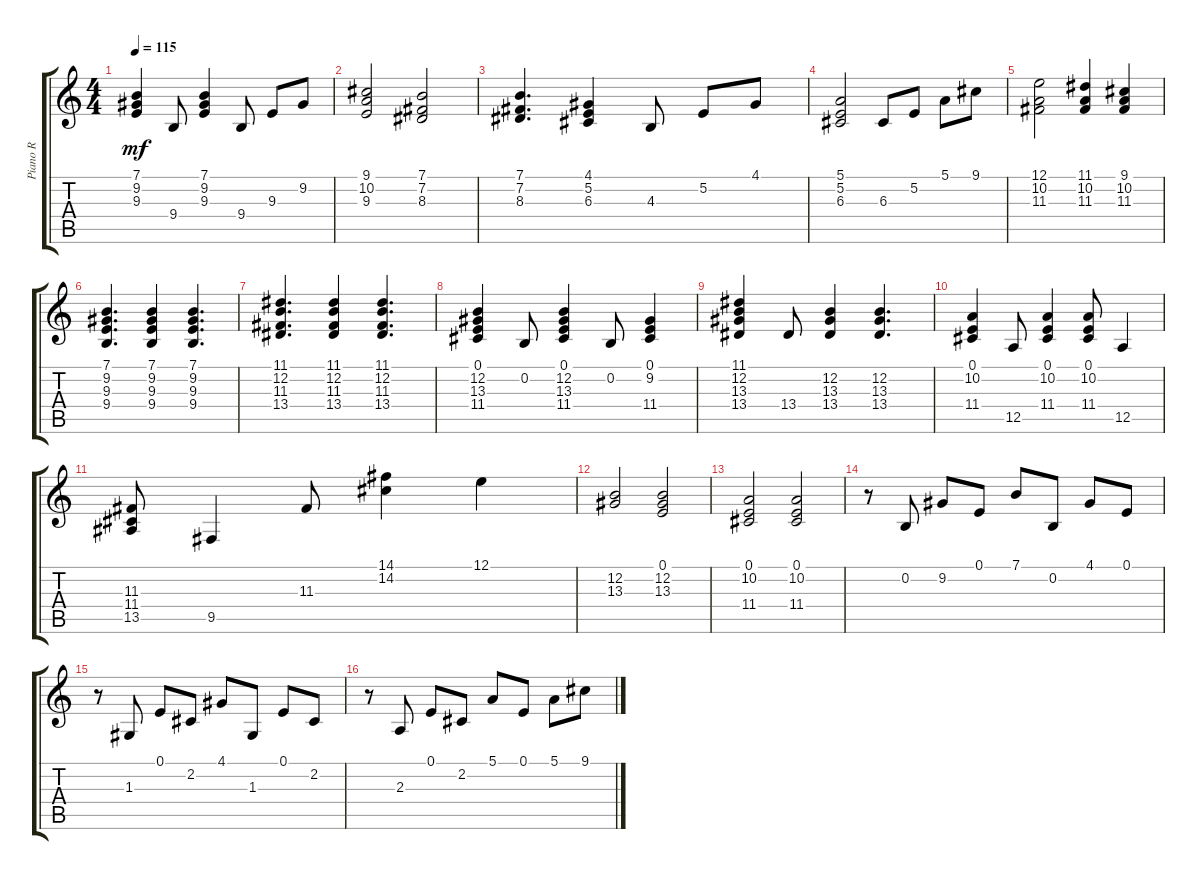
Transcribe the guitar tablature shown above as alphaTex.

\track ("Piano R" "Piano R") {instrument acousticgrandpiano}
\staff {score tabs}
\tuning (E4 B3 G3 D3 A2 E2) {hide}
\ts (4 4)
\tempo 115
\clef g2
\ks c
(7.1 9.2 9.3).4{dy mf} 9.4.8 (7.1 9.2 9.3).4 9.4.8 9.3.8 9.2.8 |
(9.1 10.2 9.3).2 (7.1 7.2 8.3).2 |
(7.1 7.2 8.3).4{d} (4.1 5.2 6.3).4 4.3.8 5.2.8 4.1.8 |
(5.1 5.2 6.3).2 6.3.8 5.2.8 5.1.8 9.1.8 |
(12.1 10.2 11.3).2 (11.1 10.2 11.3).4 (9.1 10.2 11.3).4 |
(7.1 9.2 9.3 9.4).4{d} (7.1 9.2 9.3 9.4).4 (7.1 9.2 9.3 9.4).4{d} |
(11.1 12.2 11.3 13.4).4{d} (11.1 12.2 11.3 13.4).4 (11.1 12.2 11.3 13.4).4{d} |
(0.1 12.2 13.3 11.4).4 0.2.8 (0.1 12.2 13.3 11.4).4 0.2.8 (0.1 9.2 11.4).4 |
(11.1 12.2 13.3 13.4).4 13.4.8 (12.2 13.3 13.4).4 (12.2 13.3 13.4).4{d} |
(0.1 10.2 11.4).4 12.5.8 (0.1 10.2 11.4).4 (0.1 10.2 11.4).8 12.5.4 |
(11.3 11.4 13.5).8 9.5.4 11.3.8 (14.1 14.2).4 12.1.4 |
(12.2 13.3).2 (0.1 12.2 13.3).2 |
(0.1 10.2 11.4).2 (0.1 10.2 11.4).2 |
r.8 0.2.8 9.2.8 0.1.8 7.1.8 0.2.8 4.1.8 0.1.8 |
r.8 1.3.8 0.1.8 2.2.8 4.1.8 1.3.8 0.1.8 2.2.8 |
r.8 2.3.8 0.1.8 2.2.8 5.1.8 0.1.8 5.1.8 9.1.8
